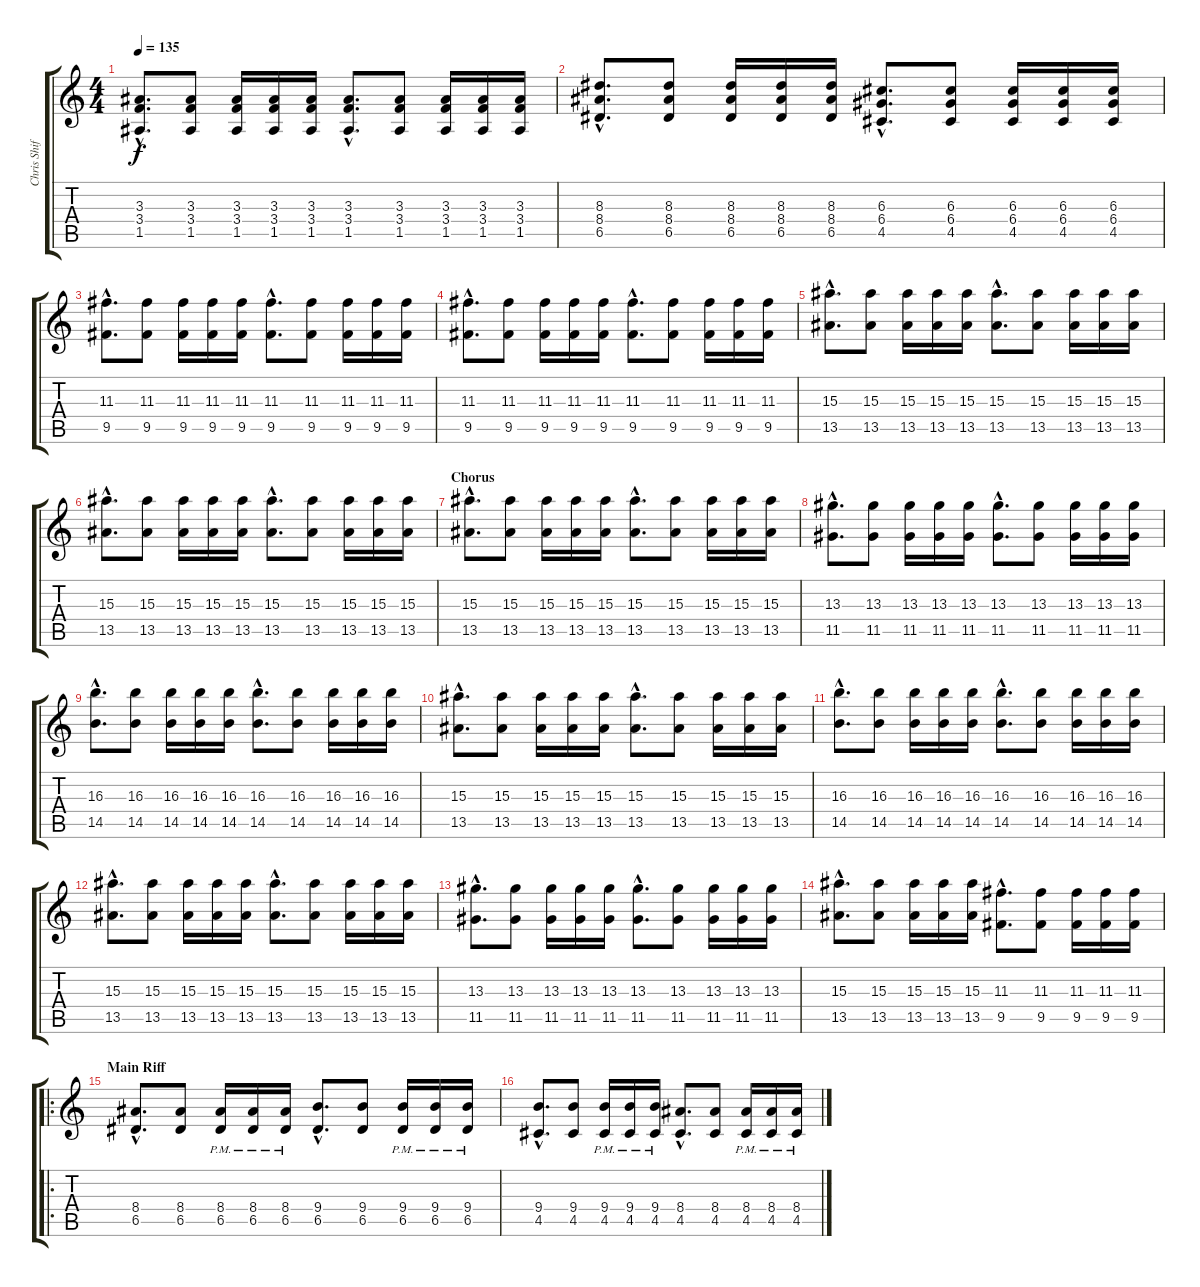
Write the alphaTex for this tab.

\track ("Chris Shifflet" "Chris Shif") {instrument overdrivenguitar}
\staff {score tabs}
\tuning (E4 B3 G3 D3 A2 E2) {hide}
\ts (4 4)
\tempo 135
\clef g2
\ks c
(3.3{hac} 3.4{hac} 1.5{hac}).8{d dy f} (3.3 3.4 1.5).8 (3.3 3.4 1.5).16 (3.3 3.4 1.5).16 (3.3 3.4 1.5).16 (3.3{hac} 3.4{hac} 1.5{hac}).8{d} (3.3 3.4 1.5).8 (3.3 3.4 1.5).16 (3.3 3.4 1.5).16 (3.3 3.4 1.5).16 |
(8.3{hac} 8.4{hac} 6.5{hac}).8{d} (8.3 8.4 6.5).8 (8.3 8.4 6.5).16 (8.3 8.4 6.5).16 (8.3 8.4 6.5).16 (6.3{hac} 6.4{hac} 4.5{hac}).8{d} (6.3 6.4 4.5).8 (6.3 6.4 4.5).16 (6.3 6.4 4.5).16 (6.3 6.4 4.5).16 |
(11.3{hac} 9.5{hac}).8{d} (11.3 9.5).8 (11.3 9.5).16 (11.3 9.5).16 (11.3 9.5).16 (11.3{hac} 9.5{hac}).8{d} (11.3 9.5).8 (11.3 9.5).16 (11.3 9.5).16 (11.3 9.5).16 |
(11.3{hac} 9.5{hac}).8{d} (11.3 9.5).8 (11.3 9.5).16 (11.3 9.5).16 (11.3 9.5).16 (11.3{hac} 9.5{hac}).8{d} (11.3 9.5).8 (11.3 9.5).16 (11.3 9.5).16 (11.3 9.5).16 |
(15.3{hac} 13.5{hac}).8{d} (15.3 13.5).8 (15.3 13.5).16 (15.3 13.5).16 (15.3 13.5).16 (15.3{hac} 13.5{hac}).8{d} (15.3 13.5).8 (15.3 13.5).16 (15.3 13.5).16 (15.3 13.5).16 |
(15.3{hac} 13.5{hac}).8{d} (15.3 13.5).8 (15.3 13.5).16 (15.3 13.5).16 (15.3 13.5).16 (15.3{hac} 13.5{hac}).8{d} (15.3 13.5).8 (15.3 13.5).16 (15.3 13.5).16 (15.3 13.5).16 |
\section ("" "Chorus")
(15.3{hac} 13.5{hac}).8{d} (15.3 13.5).8 (15.3 13.5).16 (15.3 13.5).16 (15.3 13.5).16 (15.3{hac} 13.5{hac}).8{d} (15.3 13.5).8 (15.3 13.5).16 (15.3 13.5).16 (15.3 13.5).16 |
(13.3{hac} 11.5{hac}).8{d} (13.3 11.5).8 (13.3 11.5).16 (13.3 11.5).16 (13.3 11.5).16 (13.3{hac} 11.5{hac}).8{d} (13.3 11.5).8 (13.3 11.5).16 (13.3 11.5).16 (13.3 11.5).16 |
(16.3{hac} 14.5{hac}).8{d} (16.3 14.5).8 (16.3 14.5).16 (16.3 14.5).16 (16.3 14.5).16 (16.3{hac} 14.5{hac}).8{d} (16.3 14.5).8 (16.3 14.5).16 (16.3 14.5).16 (16.3 14.5).16 |
(15.3{hac} 13.5{hac}).8{d} (15.3 13.5).8 (15.3 13.5).16 (15.3 13.5).16 (15.3 13.5).16 (15.3{hac} 13.5{hac}).8{d} (15.3 13.5).8 (15.3 13.5).16 (15.3 13.5).16 (15.3 13.5).16 |
(16.3{hac} 14.5{hac}).8{d} (16.3 14.5).8 (16.3 14.5).16 (16.3 14.5).16 (16.3 14.5).16 (16.3{hac} 14.5{hac}).8{d} (16.3 14.5).8 (16.3 14.5).16 (16.3 14.5).16 (16.3 14.5).16 |
(15.3{hac} 13.5{hac}).8{d} (15.3 13.5).8 (15.3 13.5).16 (15.3 13.5).16 (15.3 13.5).16 (15.3{hac} 13.5{hac}).8{d} (15.3 13.5).8 (15.3 13.5).16 (15.3 13.5).16 (15.3 13.5).16 |
(13.3{hac} 11.5{hac}).8{d} (13.3 11.5).8 (13.3 11.5).16 (13.3 11.5).16 (13.3 11.5).16 (13.3{hac} 11.5{hac}).8{d} (13.3 11.5).8 (13.3 11.5).16 (13.3 11.5).16 (13.3 11.5).16 |
(15.3{hac} 13.5{hac}).8{d} (15.3 13.5).8 (15.3 13.5).16 (15.3 13.5).16 (15.3 13.5).16 (11.3{hac} 9.5{hac}).8{d} (11.3 9.5).8 (11.3 9.5).16 (11.3 9.5).16 (11.3 9.5).16 |
\ro
\section ("" "Main Riff")
(8.4{hac} 6.5{hac}).8{d} (8.4 6.5).8 (8.4{pm} 6.5{pm}).16 (8.4{pm} 6.5{pm}).16 (8.4{pm} 6.5{pm}).16 (9.4{hac} 6.5{hac}).8{d} (9.4 6.5).8 (9.4{pm} 6.5{pm}).16 (9.4{pm} 6.5{pm}).16 (9.4{pm} 6.5{pm}).16 |
(9.4{hac} 4.5{hac}).8{d} (9.4 4.5).8 (9.4{pm} 4.5{pm}).16 (9.4{pm} 4.5{pm}).16 (9.4{pm} 4.5{pm}).16 (8.4{hac} 4.5{hac}).8{d} (8.4 4.5).8 (8.4{pm} 4.5{pm}).16 (8.4{pm} 4.5{pm}).16 (8.4{pm} 4.5{pm}).16
